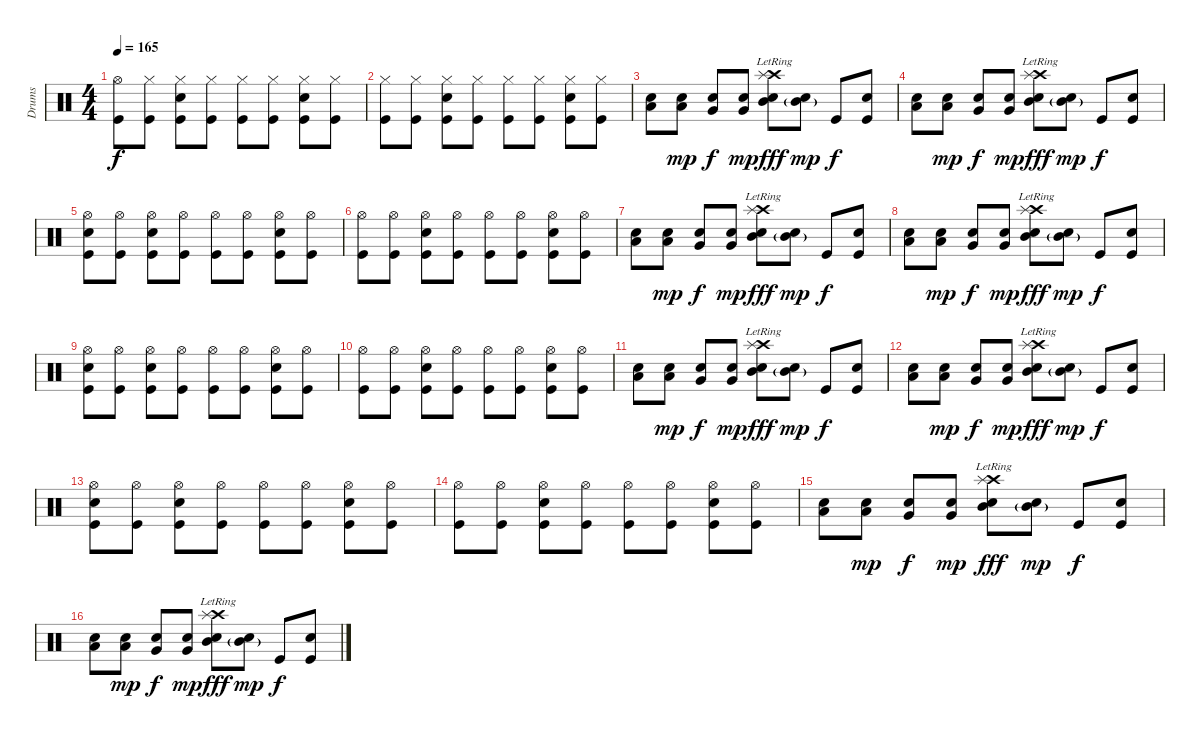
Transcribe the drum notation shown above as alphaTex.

\track ("Drums" "Drums") {instrument percussion}
\staff {score}
\articulation defaults
\ts (4 4)
\tempo 165
\clef neutral
\ks c
("Hi-Hat (open)" "Kick (hit)").8{dy f} ("Hi-Hat (closed)" "Kick (hit)").8 ("Hi-Hat (closed)" "Electric Snare (hit)" "Kick (hit)").8 ("Hi-Hat (closed)" "Kick (hit)").8 ("Hi-Hat (closed)" "Kick (hit)").8 ("Hi-Hat (closed)" "Kick (hit)").8 ("Hi-Hat (closed)" "Electric Snare (hit)" "Kick (hit)").8 ("Hi-Hat (closed)" "Kick (hit)").8 |
("Hi-Hat (closed)" "Kick (hit)").8 ("Hi-Hat (closed)" "Kick (hit)").8 ("Hi-Hat (closed)" "Electric Snare (hit)" "Kick (hit)").8 ("Hi-Hat (closed)" "Kick (hit)").8 ("Hi-Hat (closed)" "Kick (hit)").8 ("Hi-Hat (closed)" "Kick (hit)").8 ("Hi-Hat (closed)" "Electric Snare (hit)" "Kick (hit)").8 ("Hi-Hat (closed)" "Kick (hit)").8 |
("Low Tom (hit)" "Electric Snare (hit)").8 ("Low Tom (hit)" "Electric Snare (hit)").8{dy mp} ("Very Low Tom (hit)" "Electric Snare (hit)").8{dy f} ("Very Low Tom (hit)" "Electric Snare (hit)").8{dy mp} ("Mid Tom (hit)" "Crash high (hit)"{lr} "Splash (hit)"{lr} "Electric Snare (hit)").8{dy fff} ("Mid Tom (hit)"{g} "Electric Snare (hit)").8{dy mp} "Kick (hit)".8{dy f} ("Electric Snare (hit)" "Kick (hit)").8 |
("Low Tom (hit)" "Electric Snare (hit)").8 ("Low Tom (hit)" "Electric Snare (hit)").8{dy mp} ("Very Low Tom (hit)" "Electric Snare (hit)").8{dy f} ("Very Low Tom (hit)" "Electric Snare (hit)").8{dy mp} ("Mid Tom (hit)" "Crash high (hit)"{lr} "Splash (hit)"{lr} "Electric Snare (hit)").8{dy fff} ("Mid Tom (hit)"{g} "Electric Snare (hit)").8{dy mp} "Kick (hit)".8{dy f} ("Electric Snare (hit)" "Kick (hit)").8 |
("Hi-Hat (open)" "Electric Snare (hit)" "Kick (hit)").8 ("Hi-Hat (open)" "Kick (hit)").8 ("Hi-Hat (open)" "Electric Snare (hit)" "Kick (hit)").8 ("Hi-Hat (open)" "Kick (hit)").8 ("Hi-Hat (open)" "Kick (hit)").8 ("Hi-Hat (open)" "Kick (hit)").8 ("Hi-Hat (open)" "Electric Snare (hit)" "Kick (hit)").8 ("Hi-Hat (open)" "Kick (hit)").8 |
("Hi-Hat (open)" "Kick (hit)").8 ("Hi-Hat (open)" "Kick (hit)").8 ("Hi-Hat (open)" "Electric Snare (hit)" "Kick (hit)").8 ("Hi-Hat (open)" "Kick (hit)").8 ("Hi-Hat (open)" "Kick (hit)").8 ("Hi-Hat (open)" "Kick (hit)").8 ("Hi-Hat (open)" "Electric Snare (hit)" "Kick (hit)").8 ("Hi-Hat (open)" "Kick (hit)").8 |
("Low Tom (hit)" "Electric Snare (hit)").8 ("Low Tom (hit)" "Electric Snare (hit)").8{dy mp} ("Very Low Tom (hit)" "Electric Snare (hit)").8{dy f} ("Very Low Tom (hit)" "Electric Snare (hit)").8{dy mp} ("Mid Tom (hit)" "Crash high (hit)"{lr} "Splash (hit)"{lr} "Electric Snare (hit)").8{dy fff} ("Mid Tom (hit)"{g} "Electric Snare (hit)").8{dy mp} "Kick (hit)".8{dy f} ("Electric Snare (hit)" "Kick (hit)").8 |
("Low Tom (hit)" "Electric Snare (hit)").8 ("Low Tom (hit)" "Electric Snare (hit)").8{dy mp} ("Very Low Tom (hit)" "Electric Snare (hit)").8{dy f} ("Very Low Tom (hit)" "Electric Snare (hit)").8{dy mp} ("Mid Tom (hit)" "Crash high (hit)"{lr} "Splash (hit)"{lr} "Electric Snare (hit)").8{dy fff} ("Mid Tom (hit)"{g} "Electric Snare (hit)").8{dy mp} "Kick (hit)".8{dy f} ("Electric Snare (hit)" "Kick (hit)").8 |
("Hi-Hat (open)" "Snare (hit)" "Kick (hit)").8 ("Hi-Hat (open)" "Kick (hit)").8 ("Hi-Hat (open)" "Electric Snare (hit)" "Kick (hit)").8 ("Hi-Hat (open)" "Kick (hit)").8 ("Hi-Hat (open)" "Kick (hit)").8 ("Hi-Hat (open)" "Kick (hit)").8 ("Hi-Hat (open)" "Electric Snare (hit)" "Kick (hit)").8 ("Hi-Hat (open)" "Kick (hit)").8 |
("Hi-Hat (open)" "Kick (hit)").8 ("Hi-Hat (open)" "Kick (hit)").8 ("Hi-Hat (open)" "Electric Snare (hit)" "Kick (hit)").8 ("Hi-Hat (open)" "Kick (hit)").8 ("Hi-Hat (open)" "Kick (hit)").8 ("Hi-Hat (open)" "Kick (hit)").8 ("Hi-Hat (open)" "Electric Snare (hit)" "Kick (hit)").8 ("Hi-Hat (open)" "Kick (hit)").8 |
("Low Tom (hit)" "Electric Snare (hit)").8 ("Low Tom (hit)" "Electric Snare (hit)").8{dy mp} ("Very Low Tom (hit)" "Electric Snare (hit)").8{dy f} ("Very Low Tom (hit)" "Electric Snare (hit)").8{dy mp} ("Mid Tom (hit)" "Crash high (hit)"{lr} "Splash (hit)"{lr} "Electric Snare (hit)").8{dy fff} ("Mid Tom (hit)"{g} "Electric Snare (hit)").8{dy mp} "Kick (hit)".8{dy f} ("Electric Snare (hit)" "Kick (hit)").8 |
("Low Tom (hit)" "Electric Snare (hit)").8 ("Low Tom (hit)" "Electric Snare (hit)").8{dy mp} ("Very Low Tom (hit)" "Electric Snare (hit)").8{dy f} ("Very Low Tom (hit)" "Electric Snare (hit)").8{dy mp} ("Mid Tom (hit)" "Crash high (hit)"{lr} "Splash (hit)"{lr} "Electric Snare (hit)").8{dy fff} ("Mid Tom (hit)"{g} "Electric Snare (hit)").8{dy mp} "Kick (hit)".8{dy f} ("Electric Snare (hit)" "Kick (hit)").8 |
("Hi-Hat (open)" "Electric Snare (hit)" "Kick (hit)").8 ("Hi-Hat (open)" "Kick (hit)").8 ("Hi-Hat (open)" "Electric Snare (hit)" "Kick (hit)").8 ("Hi-Hat (open)" "Kick (hit)").8 ("Hi-Hat (open)" "Kick (hit)").8 ("Hi-Hat (open)" "Kick (hit)").8 ("Hi-Hat (open)" "Electric Snare (hit)" "Kick (hit)").8 ("Hi-Hat (open)" "Kick (hit)").8 |
("Hi-Hat (open)" "Kick (hit)").8 ("Hi-Hat (open)" "Kick (hit)").8 ("Hi-Hat (open)" "Electric Snare (hit)" "Kick (hit)").8 ("Hi-Hat (open)" "Kick (hit)").8 ("Hi-Hat (open)" "Kick (hit)").8 ("Hi-Hat (open)" "Kick (hit)").8 ("Hi-Hat (open)" "Electric Snare (hit)" "Kick (hit)").8 ("Hi-Hat (open)" "Kick (hit)").8 |
("Low Tom (hit)" "Electric Snare (hit)").8 ("Low Tom (hit)" "Electric Snare (hit)").8{dy mp} ("Very Low Tom (hit)" "Electric Snare (hit)").8{dy f} ("Very Low Tom (hit)" "Electric Snare (hit)").8{dy mp} ("Mid Tom (hit)" "Crash high (hit)"{lr} "Splash (hit)"{lr} "Electric Snare (hit)").8{dy fff} ("Mid Tom (hit)"{g} "Electric Snare (hit)").8{dy mp} "Kick (hit)".8{dy f} ("Electric Snare (hit)" "Kick (hit)").8 |
("Low Tom (hit)" "Electric Snare (hit)").8 ("Low Tom (hit)" "Electric Snare (hit)").8{dy mp} ("Very Low Tom (hit)" "Electric Snare (hit)").8{dy f} ("Very Low Tom (hit)" "Electric Snare (hit)").8{dy mp} ("Mid Tom (hit)" "Crash high (hit)"{lr} "Splash (hit)"{lr} "Electric Snare (hit)").8{dy fff} ("Mid Tom (hit)"{g} "Electric Snare (hit)").8{dy mp} "Kick (hit)".8{dy f} ("Electric Snare (hit)" "Kick (hit)").8
